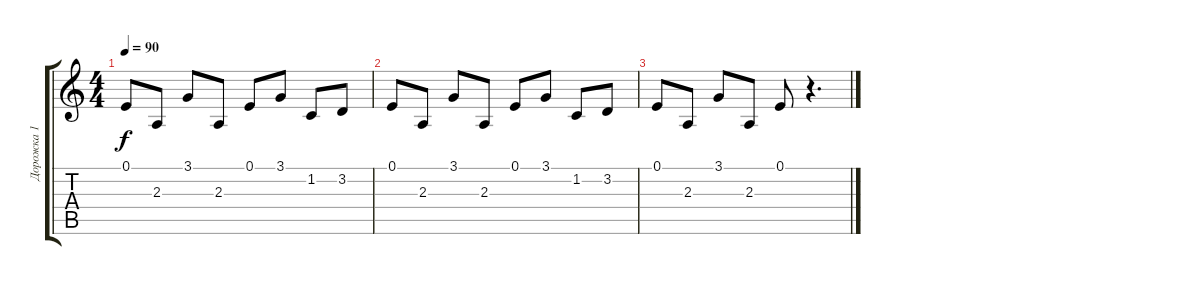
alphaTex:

\track ("Дорожка 1" "Дорожка 1") {instrument lead2sawtooth}
\staff {score tabs}
\tuning (E4 B3 G3 D3 A2 E2) {hide}
\ts (4 4)
\tempo 90
\clef g2
\ks c
0.1.8{dy f} 2.3.8 3.1.8 2.3.8 0.1.8 3.1.8 1.2.8 3.2.8 |
0.1.8 2.3.8 3.1.8 2.3.8 0.1.8 3.1.8 1.2.8 3.2.8 |
0.1.8 2.3.8 3.1.8 2.3.8 0.1.8 r.4{d}
